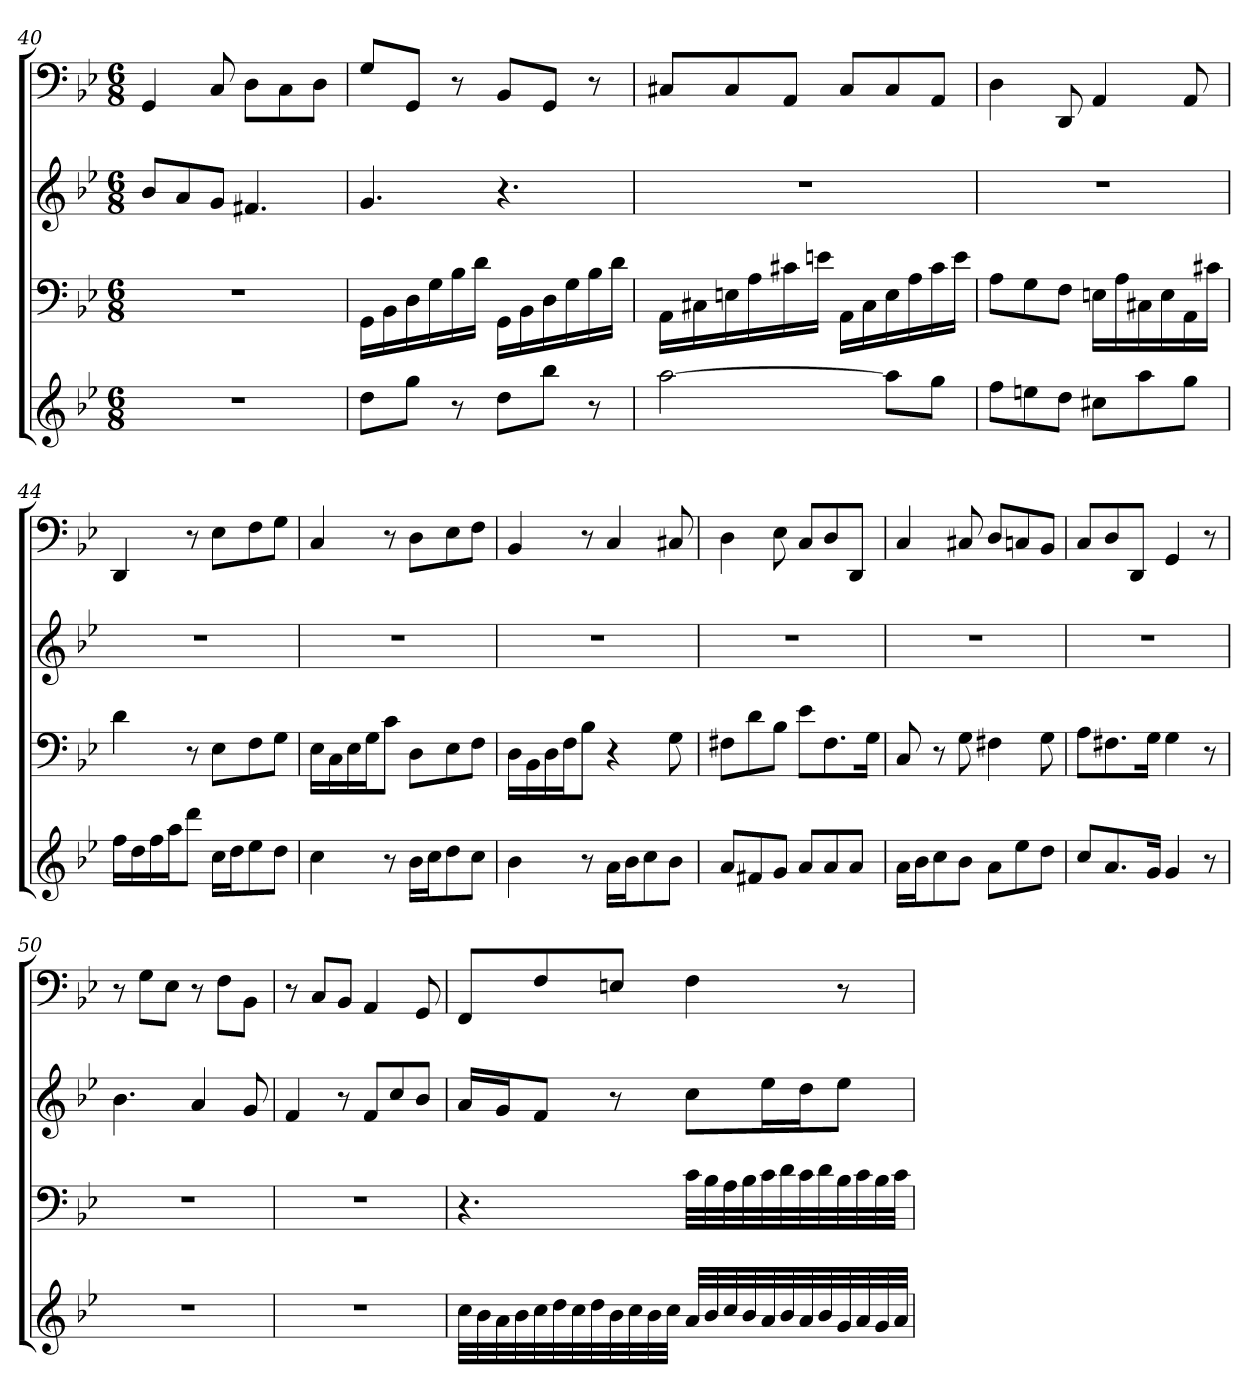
**kern	**kern	**kern	**kern
*part4	*part3	*part2	*part1
*staff4	*staff3	*staff2	*staff1
*	*clefF4	*	*clefF4
*k[b-e-]	*k[b-e-]	*k[b-e-]	*k[b-e-]
*g:	*g:	*g:	*g:
*M6/8	*M6/8	*M6/8	*M6/8
=40	=40	=40	=40
2.r	2.r	8b-L	4GG
.	.	8a	.
.	.	8gJ	8C
.	.	4.f#X	8D\L
.	.	.	8C\
.	.	.	8D\J
=41	=41	=41	=41
8ddL	16GG\LL	4.g	8G/L
.	16BB-\	.	.
8ggJ	16D\	.	8GG/J
.	16G\	.	.
8r	16B-\	.	8r
.	16d\JJ	.	.
8ddL	16GG\LL	4.r	8BB-/L
.	16BB-\	.	.
8bb-J	16D\	.	8GG/J
.	16G\	.	.
8r	16B-\	.	8r
.	16d\JJ	.	.
=42	=42	=42	=42
[2aa	16AA\LL	2.r	8C#X/L
.	16C#X\	.	.
.	16En\	.	8C#/
.	16A\	.	.
.	16c#X\	.	8AA/J
.	16en\JJ	.	.
.	16AA\LL	.	8C#/L
.	16C#\	.	.
8aaL]	16E\	.	8C#/
.	16A\	.	.
8ggJ	16c#\	.	8AA/J
.	16e\JJ	.	.
=43	=43	=43	=43
8ffL	8A\L	2.r	4D
8een	8G\	.	.
8ddJ	8F\J	.	8DD
8cc#XL	16En\LL	.	4AA
.	16A\	.	.
8aa	16C#X\	.	.
.	16E\	.	.
8ggJ	16AA\	.	8AA
.	16c#X\JJ	.	.
=44	=44	=44	=44
16ffLL	4d	2.r	4DD
16dd	.	.	.
16ff	.	.	.
16aaJ	.	.	.
8dddJ	8r	.	8r
16ccLL	8E-\L	.	8E-\L
16ddJ	.	.	.
8ee-	8F\	.	8F\
8ddJ	8G\J	.	8G\J
=45	=45	=45	=45
4cc	16E-\LL	2.r	4C
.	16C\	.	.
.	16E-\	.	.
.	16G\J	.	.
8r	8c\J	.	8r
16b-LL	8D\L	.	8D\L
16ccJ	.	.	.
8dd	8E-\	.	8E-\
8ccJ	8F\J	.	8F\J
=46	=46	=46	=46
4b-	16D\LL	2.r	4BB-
.	16BB-\	.	.
.	16D\	.	.
.	16F\J	.	.
8r	8B-\J	.	8r
16aLL	4r	.	4C
16b-J	.	.	.
8cc	.	.	.
8b-J	8G	.	8C#X
=47	=47	=47	=47
8aL	8F#X\L	2.r	4D
8f#X	8d\	.	.
8gJ	8B-\J	.	8E-
8aL	8e-\L	.	8C/L
8a	8.F#\	.	8D/
8aJ	.	.	8DD/J
.	16G\Jk	.	.
=48	=48	=48	=48
16aLL	8C	2.r	4C
16b-J	.	.	.
8cc	8r	.	.
8b-J	8G	.	8C#X
8aL	4F#X	.	8D/L
8ee-	.	.	8Cn/
8ddJ	8G	.	8BB-/J
=49	=49	=49	=49
8ccL	8A\L	2.r	8C/L
8.a	8.F#X\	.	8D/
.	.	.	8DD/J
16gJk	16G\Jk	.	.
4g	4G	.	4GG
8r	8r	.	8r
=50	=50	=50	=50
2.r	2.r	4.b-	8r
.	.	.	8G\L
.	.	.	8E-\J
.	.	4a	8r
.	.	.	8F\L
.	.	8g	8BB-\J
=51	=51	=51	=51
2.r	2.r	4f	8r
.	.	.	8C/L
.	.	8r	8BB-/J
.	.	8fL	4AA
.	.	8cc	.
.	.	8b-J	8GG
=52	=52	=52	=52
32ccLLL	4.r	16aLL	8FF/L
32b-	.	.	.
32a	.	16gJ	.
32b-	.	.	.
32cc	.	8fJ	8F/
32dd	.	.	.
32cc	.	.	.
32dd	.	.	.
32b-	.	8r	8En/J
32cc	.	.	.
32b-	.	.	.
32ccJJJ	.	.	.
32aLLL	32c\LLL	8ccL	4F
32b-	32B-\	.	.
32cc	32A\	.	.
32b-	32B-\	.	.
32a	32c\	16ee-L	.
32b-	32d\	.	.
32a	32c\	16ddJ	.
32b-	32d\	.	.
32g	32B-\	8ee-J	8r
32a	32c\	.	.
32g	32B-\	.	.
32aJJJ	32c\JJJ	.	.
=	=	=	=
*-	*-	*-	*-
